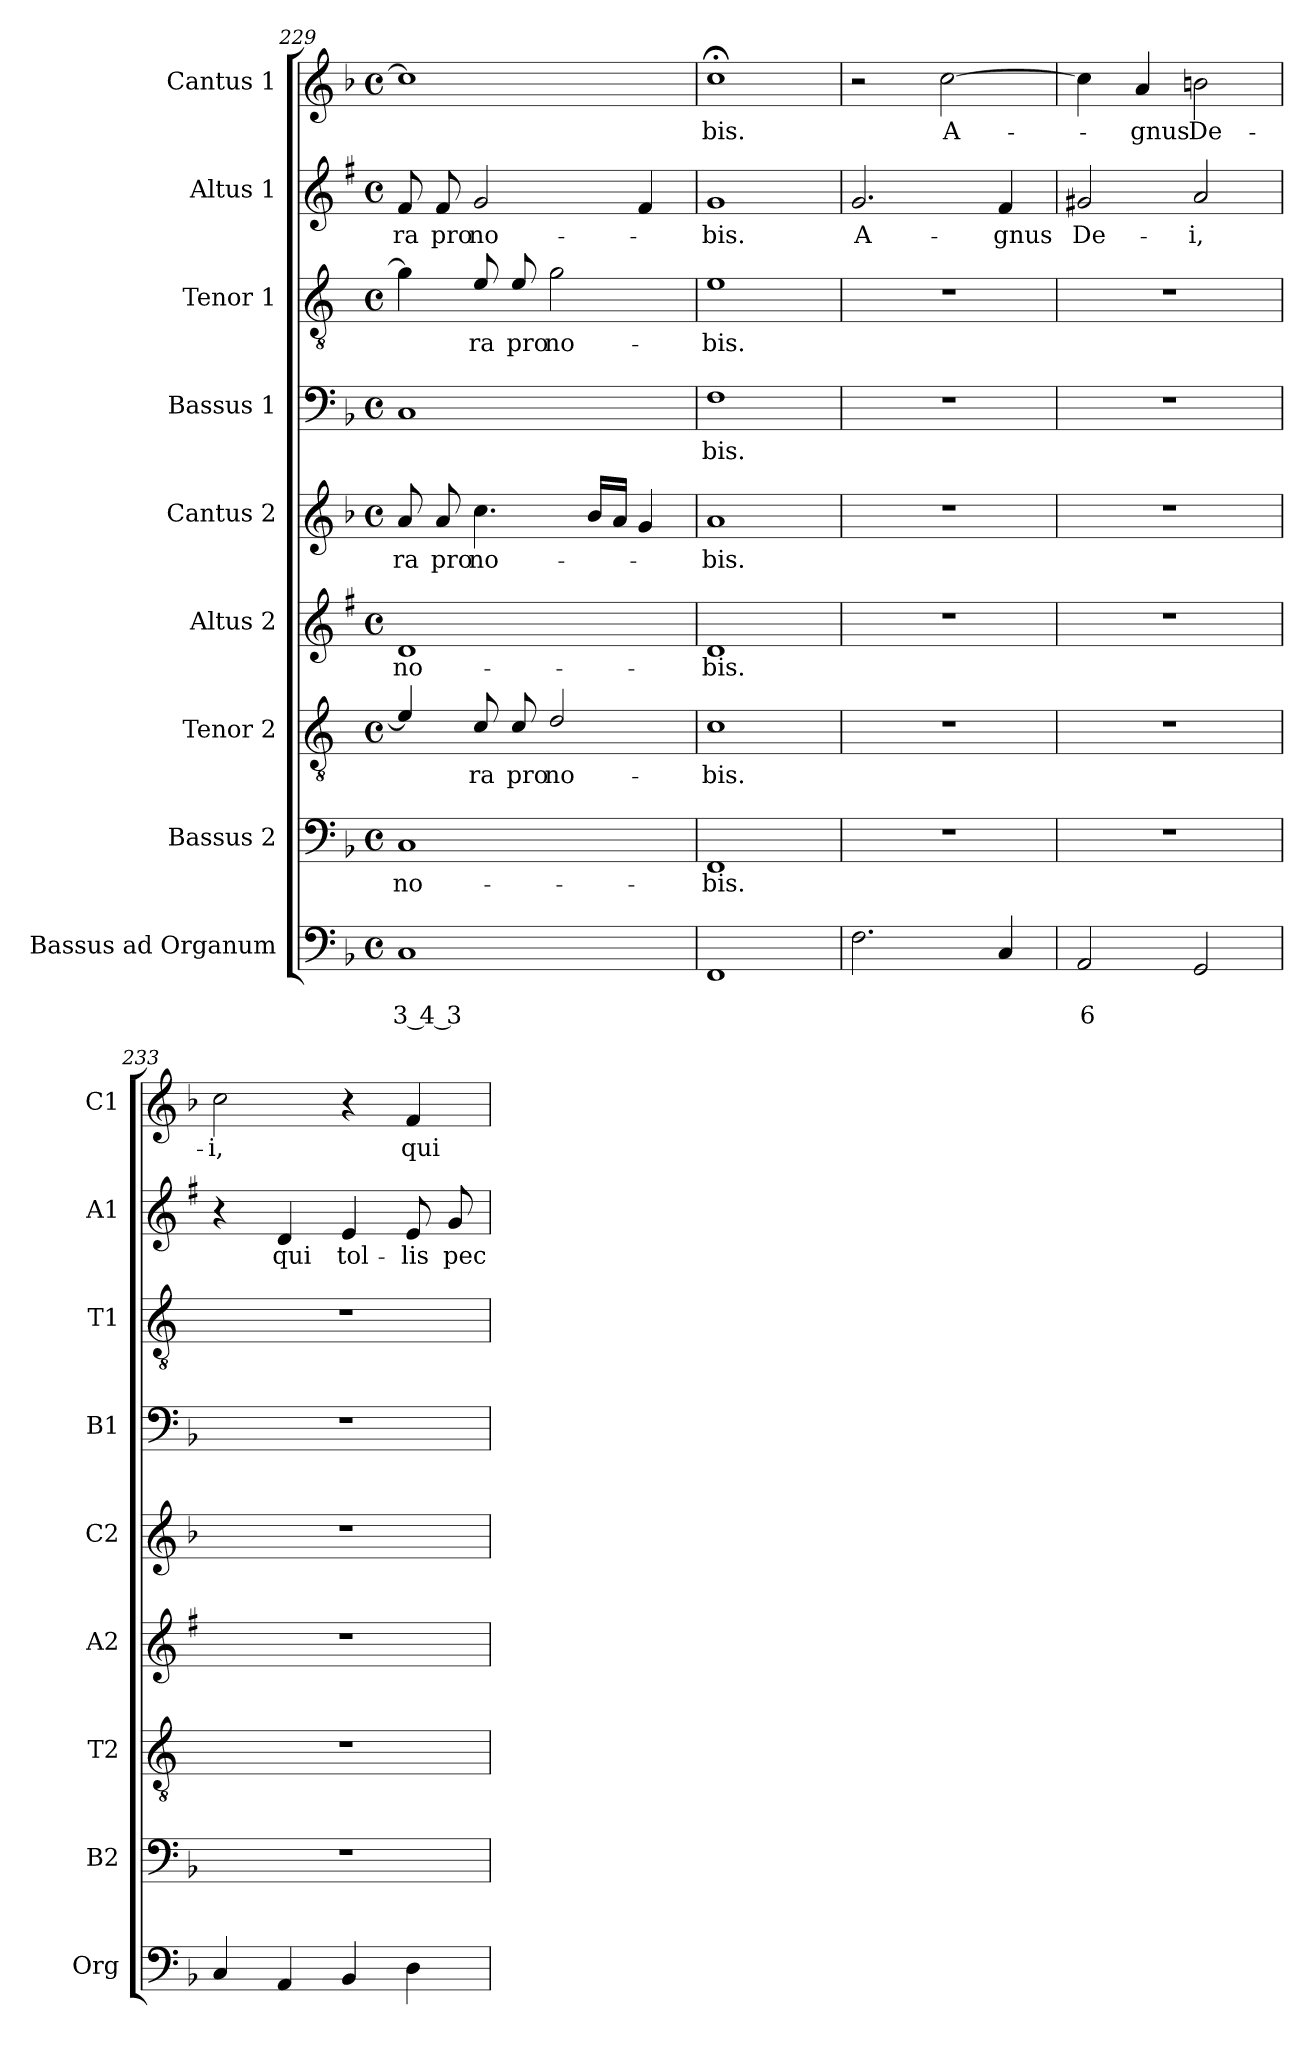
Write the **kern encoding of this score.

**kern	**text	**text	**kern	**text	**kern	**text	**kern	**text	**kern	**text	**kern	**text	**kern	**text	**kern	**text	**kern	**text
*part9	*part9	*part9	*part8	*part8	*part7	*part7	*part6	*part6	*part5	*part5	*part4	*part4	*part3	*part3	*part2	*part2	*part1	*part1
*staff9	*staff9	*staff9	*staff8	*staff8	*staff7	*staff7	*staff6	*staff6	*staff5	*staff5	*staff4	*staff4	*staff3	*staff3	*staff2	*staff2	*staff1	*staff1
*I"Bassus ad Organum	*	*	*I"Bassus 2	*	*I"Tenor 2	*	*I"Altus 2	*	*I"Cantus 2	*	*I"Bassus 1	*	*I"Tenor 1	*	*I"Altus 1	*	*I"Cantus 1	*
*I'Org	*	*	*I'B2	*	*I'T2	*	*I'A2	*	*I'C2	*	*I'B1	*	*I'T1	*	*I'A1	*	*I'C1	*
*clefF4	*	*	*clefF4	*	*clefGv2	*	*clefG2	*	*clefG2	*	*clefF4	*	*clefGv2	*	*clefG2	*	*clefG2	*
*	*	*	*	*	*ITrd4c7	*	*ITrd1c2	*	*	*	*	*	*ITrd4c7	*	*ITrd1c2	*	*	*
*k[b-]	*	*	*k[b-]	*	*k[b-]	*	*k[b-]	*	*k[b-]	*	*k[b-]	*	*k[b-]	*	*k[b-]	*	*k[b-]	*
*F:	*	*	*F:	*	*F:	*	*F:	*	*F:	*	*F:	*	*F:	*	*F:	*	*F:	*
*M4/4	*	*	*M4/4	*	*M4/4	*	*M4/4	*	*M4/4	*	*M4/4	*	*M4/4	*	*M4/4	*	*M4/4	*
*met(c)	*	*	*met(c)	*	*met(c)	*	*met(c)	*	*met(c)	*	*met(c)	*	*met(c)	*	*met(c)	*	*met(c)	*
=229	=229	=229	=229	=229	=229	=229	=229	=229	=229	=229	=229	=229	=229	=229	=229	=229	=229	=229
!	!	!LO:LY:b	!	!LO:LY:b	!	!	!	!LO:LY:b	!	!LO:LY:b	!	!	!	!	!	!LO:LY:b	!	!
1C	.	3 4 3	1C	no-	4A/]	.	1c	no-	8a/	-ra	1C	.	4c\]	.	8e/	-ra	1cc]	.
!	!	!	!	!	!	!	!	!	!	!LO:LY:b	!	!	!	!	!	!LO:LY:b	!	!
.	.	.	.	.	.	.	.	.	8a/	pro	.	.	.	.	8e/	pro	.	.
!	!	!	!	!	!	!LO:LY:b	!	!	!	!LO:LY:b	!	!	!	!LO:LY:b	!	!LO:LY:b	!	!
.	.	.	.	.	8F/	-ra	.	.	4.cc\	no-	.	.	8A/	-ra	2f/	no-	.	.
!	!	!	!	!	!	!LO:LY:b	!	!	!	!	!	!	!	!LO:LY:b	!	!	!	!
.	.	.	.	.	8F/	pro	.	.	.	.	.	.	8A/	pro	.	.	.	.
!	!	!	!	!	!	!LO:LY:b	!	!	!	!	!	!	!	!LO:LY:b	!	!	!	!
.	.	.	.	.	2G/	no-	.	.	.	.	.	.	2c\	no-	.	.	.	.
.	.	.	.	.	.	.	.	.	16b-/LL	.	.	.	.	.	.	.	.	.
.	.	.	.	.	.	.	.	.	16a/JJ	.	.	.	.	.	.	.	.	.
.	.	.	.	.	.	.	.	.	4g/	.	.	.	.	.	4e/	.	.	.
=230	=230	=230	=230	=230	=230	=230	=230	=230	=230	=230	=230	=230	=230	=230	=230	=230	=230	=230
!	!	!	!	!LO:LY:b	!	!LO:LY:b	!	!LO:LY:b	!	!LO:LY:b	!	!LO:LY:b	!	!LO:LY:b	!	!LO:LY:b	!	!LO:LY:b
1FF	.	.	1FF	-bis.	1F	-bis.	1c	-bis.	1a	-bis.	1F	-bis.	1A	-bis.	1f	-bis.	1cc;<	-bis.
=231!	=231!	=231!	=231!	=231!	=231!	=231!	=231!	=231!	=231!	=231!	=231!	=231!	=231!	=231!	=231!	=231!	=231!	=231!
!	!	!	!	!	!	!	!	!	!	!	!	!	!	!	!	!LO:LY:b	!	!
2.F\	.	.	1r	.	1r	.	1r	.	1r	.	1r	.	1r	.	2.f/	A-	2r	.
!	!	!	!	!	!	!	!	!	!	!	!	!	!	!	!	!	!	!LO:LY:b
.	.	.	.	.	.	.	.	.	.	.	.	.	.	.	.	.	[2cc\	A-
!	!	!	!	!	!	!	!	!	!	!	!	!	!	!	!	!LO:LY:b	!	!
4C/	.	.	.	.	.	.	.	.	.	.	.	.	.	.	4e/	-gnus	.	.
=232	=232	=232	=232	=232	=232	=232	=232	=232	=232	=232	=232	=232	=232	=232	=232	=232	=232	=232
!	!	!LO:LY:b	!	!	!	!	!	!	!	!	!	!	!	!	!	!LO:LY:b	!	!
2AA/	.	6	1r	.	1r	.	1r	.	1r	.	1r	.	1r	.	2f#X/	De-	4cc\]	.
!	!	!	!	!	!	!	!	!	!	!	!	!	!	!	!	!	!	!LO:LY:b
.	.	.	.	.	.	.	.	.	.	.	.	.	.	.	.	.	4a/	-gnus
!	!	!	!	!	!	!	!	!	!	!	!	!	!	!	!	!LO:LY:b	!	!LO:LY:b
2GG/	.	.	.	.	.	.	.	.	.	.	.	.	.	.	2g/	-i,	2bn\	De-
=233	=233	=233	=233	=233	=233	=233	=233	=233	=233	=233	=233	=233	=233	=233	=233	=233	=233	=233
!	!	!	!	!	!	!	!	!	!	!	!	!	!	!	!	!	!	!LO:LY:b
4C/	.	.	1r	.	1r	.	1r	.	1r	.	1r	.	1r	.	4r	.	2cc\	-i,
!	!	!	!	!	!	!	!	!	!	!	!	!	!	!	!	!LO:LY:b	!	!
4AA/	.	.	.	.	.	.	.	.	.	.	.	.	.	.	4c/	qui	.	.
!	!	!	!	!	!	!	!	!	!	!	!	!	!	!	!	!LO:LY:b	!	!
4BB-/	.	.	.	.	.	.	.	.	.	.	.	.	.	.	4d/	tol-	4r	.
!	!	!	!	!	!	!	!	!	!	!	!	!	!	!	!	!LO:LY:b	!	!LO:LY:b
4D\	.	.	.	.	.	.	.	.	.	.	.	.	.	.	8d/	-lis	4f/	qui
!	!	!	!	!	!	!	!	!	!	!	!	!	!	!	!	!LO:LY:b	!	!
.	.	.	.	.	.	.	.	.	.	.	.	.	.	.	8f/	pec-	.	.
=	=	=	=	=	=	=	=	=	=	=	=	=	=	=	=	=	=	=
*-	*-	*-	*-	*-	*-	*-	*-	*-	*-	*-	*-	*-	*-	*-	*-	*-	*-	*-
